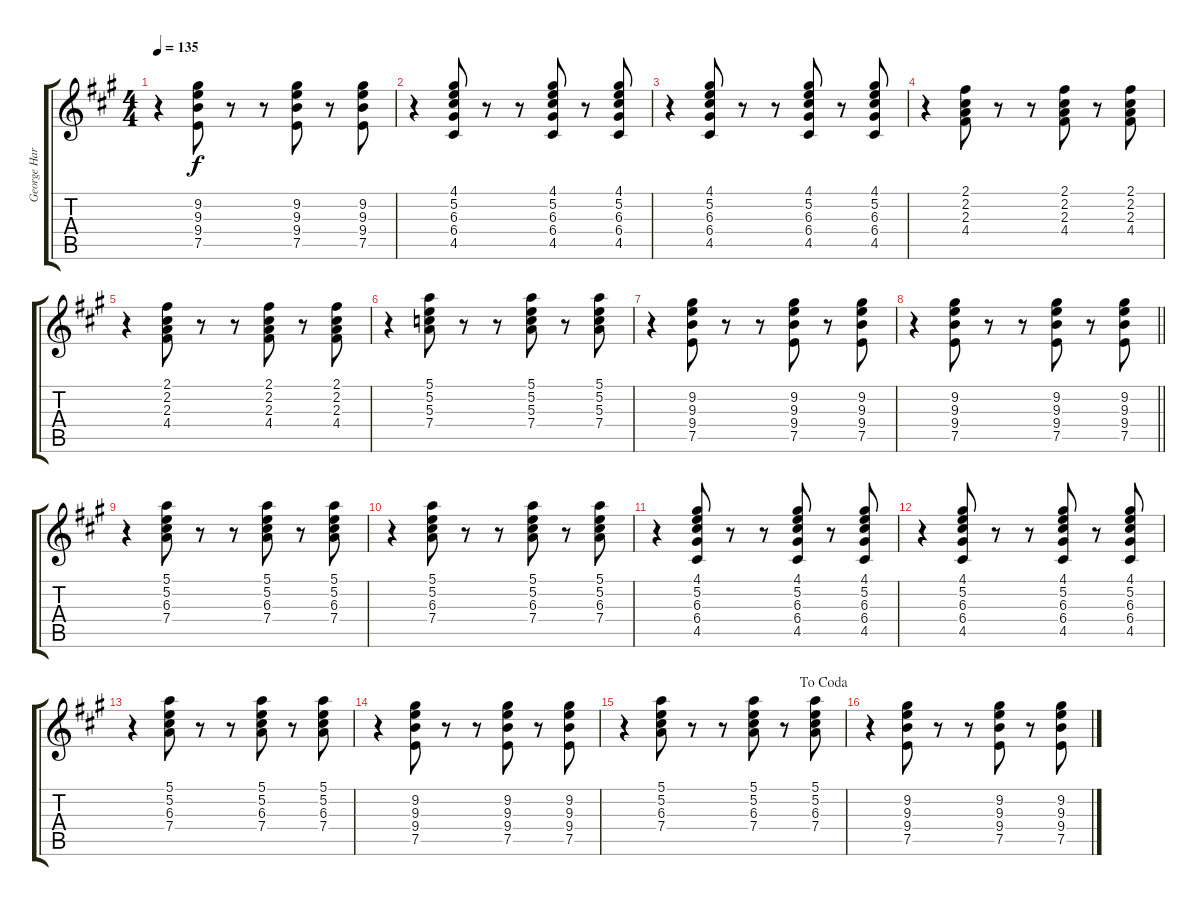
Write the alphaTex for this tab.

\track ("George Harrison - Guitar II" "George Har") {instrument electricguitarclean}
\staff {score tabs}
\tuning (E4 B3 G3 D3 A2 E2) {hide}
\ts (4 4)
\tempo 135
\clef g2
\ks a
r.4{dy f} (9.2 9.3 9.4 7.5).8 r.8 r.8 (9.2 9.3 9.4 7.5).8 r.8 (9.2 9.3 9.4 7.5).8 |
r.4 (4.1 5.2 6.3 6.4 4.5).8 r.8 r.8 (4.1 5.2 6.3 6.4 4.5).8 r.8 (4.1 5.2 6.3 6.4 4.5).8 |
r.4 (4.1 5.2 6.3 6.4 4.5).8 r.8 r.8 (4.1 5.2 6.3 6.4 4.5).8 r.8 (4.1 5.2 6.3 6.4 4.5).8 |
r.4 (2.1 2.2 2.3 4.4).8 r.8 r.8 (2.1 2.2 2.3 4.4).8 r.8 (2.1 2.2 2.3 4.4).8 |
r.4 (2.1 2.2 2.3 4.4).8 r.8 r.8 (2.1 2.2 2.3 4.4).8 r.8 (2.1 2.2 2.3 4.4).8 |
r.4 (5.1 5.2 5.3 7.4).8 r.8 r.8 (5.1 5.2 5.3 7.4).8 r.8 (5.1 5.2 5.3 7.4).8 |
r.4 (9.2 9.3 9.4 7.5).8 r.8 r.8 (9.2 9.3 9.4 7.5).8 r.8 (9.2 9.3 9.4 7.5).8 |
\barLineRight lightlight
r.4 (9.2 9.3 9.4 7.5).8 r.8 r.8 (9.2 9.3 9.4 7.5).8 r.8 (9.2 9.3 9.4 7.5).8 |
r.4 (5.1 5.2 6.3 7.4).8 r.8 r.8 (5.1 5.2 6.3 7.4).8 r.8 (5.1 5.2 6.3 7.4).8 |
r.4 (5.1 5.2 6.3 7.4).8 r.8 r.8 (5.1 5.2 6.3 7.4).8 r.8 (5.1 5.2 6.3 7.4).8 |
r.4 (4.1 5.2 6.3 6.4 4.5).8 r.8 r.8 (4.1 5.2 6.3 6.4 4.5).8 r.8 (4.1 5.2 6.3 6.4 4.5).8 |
r.4 (4.1 5.2 6.3 6.4 4.5).8 r.8 r.8 (4.1 5.2 6.3 6.4 4.5).8 r.8 (4.1 5.2 6.3 6.4 4.5).8 |
r.4 (5.1 5.2 6.3 7.4).8 r.8 r.8 (5.1 5.2 6.3 7.4).8 r.8 (5.1 5.2 6.3 7.4).8 |
r.4 (9.2 9.3 9.4 7.5).8 r.8 r.8 (9.2 9.3 9.4 7.5).8 r.8 (9.2 9.3 9.4 7.5).8 |
\jump dacoda
r.4 (5.1 5.2 6.3 7.4).8 r.8 r.8 (5.1 5.2 6.3 7.4).8 r.8 (5.1 5.2 6.3 7.4).8 |
r.4 (9.2 9.3 9.4 7.5).8 r.8 r.8 (9.2 9.3 9.4 7.5).8 r.8 (9.2 9.3 9.4 7.5).8
